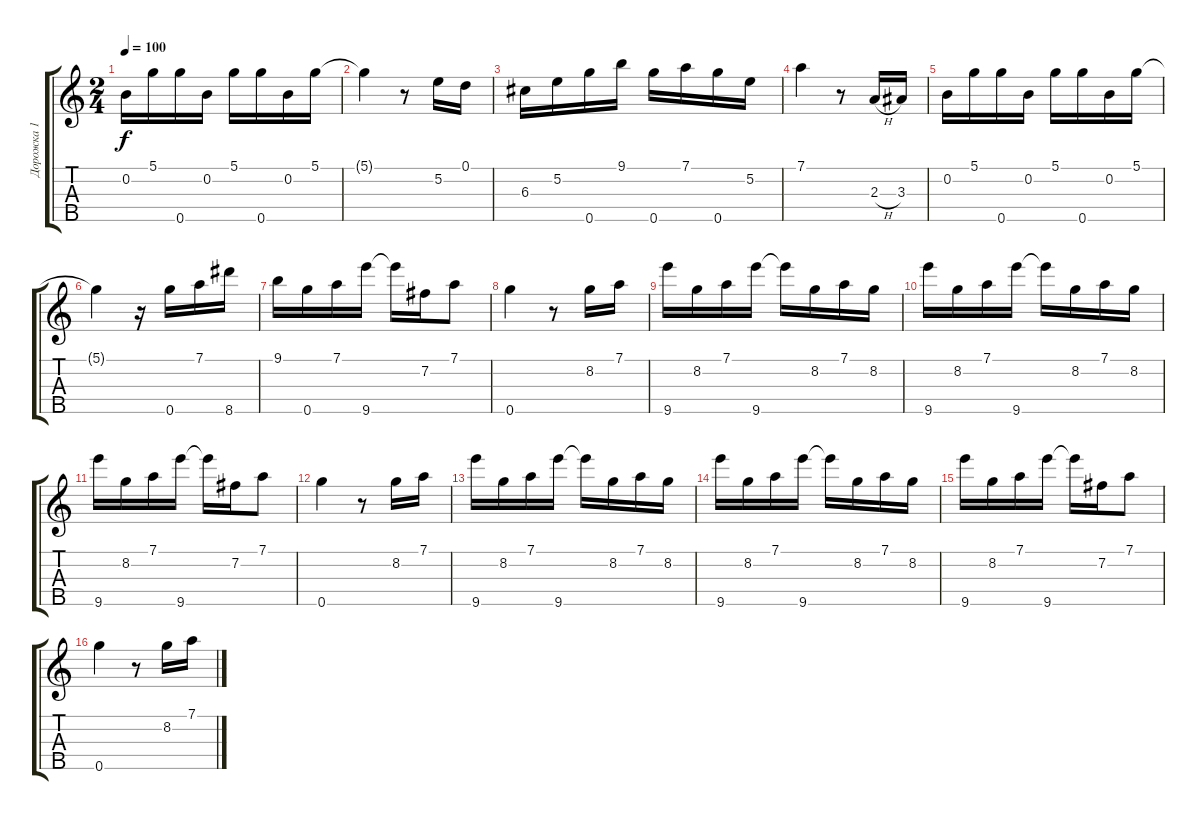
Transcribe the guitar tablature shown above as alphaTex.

\track ("Дорожка 1" "Дорожка 1") {instrument banjo}
\staff {score tabs}
\tuning (D4 B3 G3 D3 G4) {hide}
\displaytranspose 12
\ts (2 4)
\tempo 100
\clef g2
\ks c
0.2.16{dy f} 5.1.16 0.5.16 0.2.16 5.1.16 0.5.16 0.2.16 5.1.16 |
5.1{t}.4 r.8 5.2.16 0.1.16 |
6.3.16 5.2.16 0.5.16 9.1.16 0.5.16 7.1.16 0.5.16 5.2.16 |
7.1.4 r.8 2.3{h}.16 3.3.16 |
0.2.16 5.1.16 0.5.16 0.2.16 5.1.16 0.5.16 0.2.16 5.1.16 |
5.1{t}.4 r.16 0.5.16 7.1.16 8.5.16 |
9.1.16 0.5.16 7.1.16 9.5.16 9.5{t}.16 7.2.16 7.1.8 |
0.5.4 r.8 8.2.16 7.1.16 |
9.5.16 8.2.16 7.1.16 9.5.16 9.5{t}.16 8.2.16 7.1.16 8.2.16 |
9.5.16 8.2.16 7.1.16 9.5.16 9.5{t}.16 8.2.16 7.1.16 8.2.16 |
9.5.16 8.2.16 7.1.16 9.5.16 9.5{t}.16 7.2.16 7.1.8 |
0.5.4 r.8 8.2.16 7.1.16 |
9.5.16 8.2.16 7.1.16 9.5.16 9.5{t}.16 8.2.16 7.1.16 8.2.16 |
9.5.16 8.2.16 7.1.16 9.5.16 9.5{t}.16 8.2.16 7.1.16 8.2.16 |
9.5.16 8.2.16 7.1.16 9.5.16 9.5{t}.16 7.2.16 7.1.8 |
0.5.4 r.8 8.2.16 7.1.16
